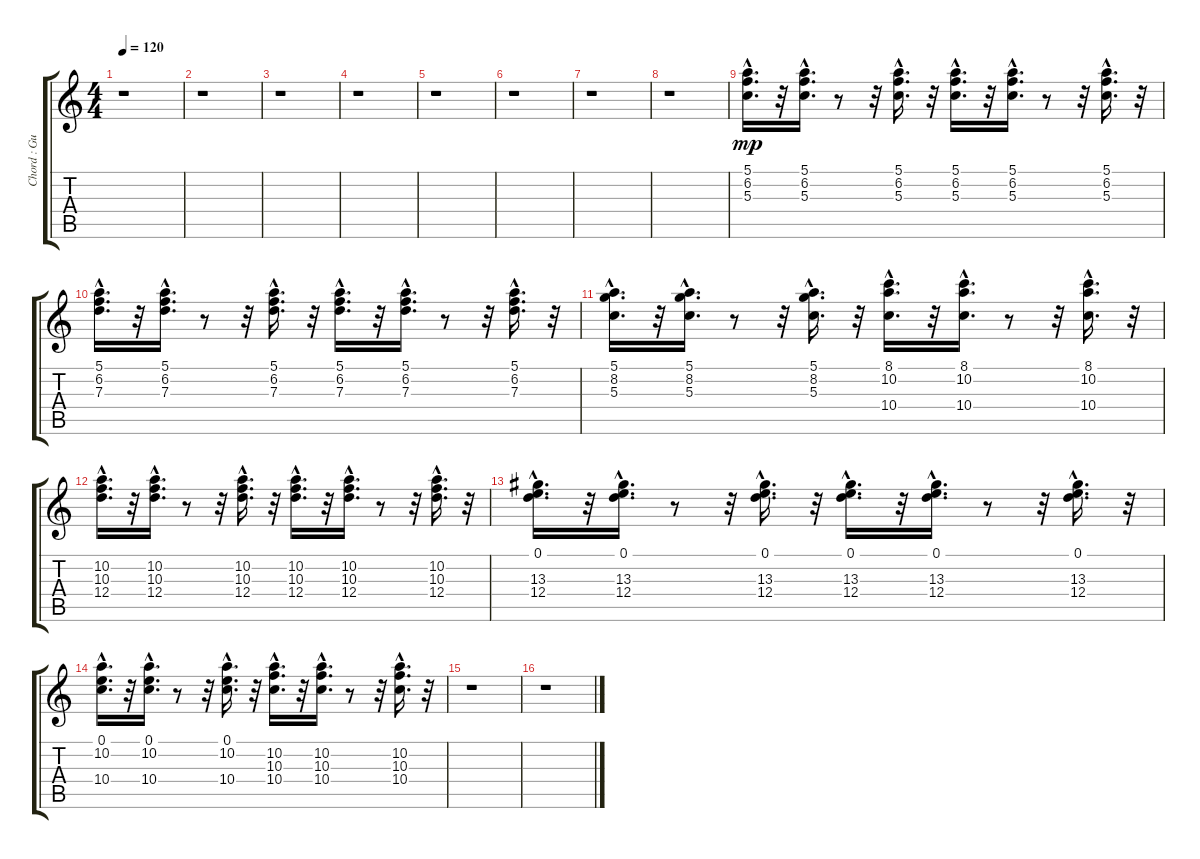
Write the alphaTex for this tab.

\track ("Chord : Guitar      " "Chord : Gu") {instrument acousticguitarsteel}
\staff {score tabs}
\tuning (E4 B3 G3 D3 A2 E2) {hide}
\ts (4 4)
\tempo 120
\clef g2
\ks c
r.1{dy mp} |
r.1 |
r.1 |
r.1 |
r.1 |
r.1 |
r.1 |
r.1 |
(5.1{hac} 6.2{hac} 5.3{hac}).16{d} r.32 (5.1{hac} 6.2{hac} 5.3{hac}).16{d} r.8 r.32 (5.1{hac} 6.2{hac} 5.3{hac}).16{d} r.32 (5.1{hac} 6.2{hac} 5.3{hac}).16{d} r.32 (5.1{hac} 6.2{hac} 5.3{hac}).16{d} r.8 r.32 (5.1{hac} 6.2{hac} 5.3{hac}).16{d} r.32 |
(5.1{hac} 6.2{hac} 7.3{hac}).16{d} r.32 (5.1{hac} 6.2{hac} 7.3{hac}).16{d} r.8 r.32 (5.1{hac} 6.2{hac} 7.3{hac}).16{d} r.32 (5.1{hac} 6.2{hac} 7.3{hac}).16{d} r.32 (5.1{hac} 6.2{hac} 7.3{hac}).16{d} r.8 r.32 (5.1{hac} 6.2{hac} 7.3{hac}).16{d} r.32 |
(5.1{hac} 8.2{hac} 5.3{hac}).16{d} r.32 (5.1{hac} 8.2{hac} 5.3{hac}).16{d} r.8 r.32 (5.1{hac} 8.2{hac} 5.3{hac}).16{d} r.32 (8.1{hac} 10.2{hac} 10.4{hac}).16{d} r.32 (8.1{hac} 10.2{hac} 10.4{hac}).16{d} r.8 r.32 (8.1{hac} 10.2{hac} 10.4{hac}).16{d} r.32 |
(10.2{hac} 10.3{hac} 12.4{hac}).16{d} r.32 (10.2{hac} 10.3{hac} 12.4{hac}).16{d} r.8 r.32 (10.2{hac} 10.3{hac} 12.4{hac}).16{d} r.32 (10.2{hac} 10.3{hac} 12.4{hac}).16{d} r.32 (10.2{hac} 10.3{hac} 12.4{hac}).16{d} r.8 r.32 (10.2{hac} 10.3{hac} 12.4{hac}).16{d} r.32 |
(0.1{hac} 13.3{hac} 12.4{hac}).16{d} r.32 (0.1{hac} 13.3{hac} 12.4{hac}).16{d} r.8 r.32 (0.1{hac} 13.3{hac} 12.4{hac}).16{d} r.32 (0.1{hac} 13.3{hac} 12.4{hac}).16{d} r.32 (0.1{hac} 13.3{hac} 12.4{hac}).16{d} r.8 r.32 (0.1{hac} 13.3{hac} 12.4{hac}).16{d} r.32 |
(0.1{hac} 10.2{hac} 10.4{hac}).16{d} r.32 (0.1{hac} 10.2{hac} 10.4{hac}).16{d} r.8 r.32 (0.1{hac} 10.2{hac} 10.4{hac}).16{d} r.32 (10.2{hac} 10.3{hac} 10.4{hac}).16{d} r.32 (10.2{hac} 10.3{hac} 10.4{hac}).16{d} r.8 r.32 (10.2{hac} 10.3{hac} 10.4{hac}).16{d} r.32 |
r.1 |
r.1
